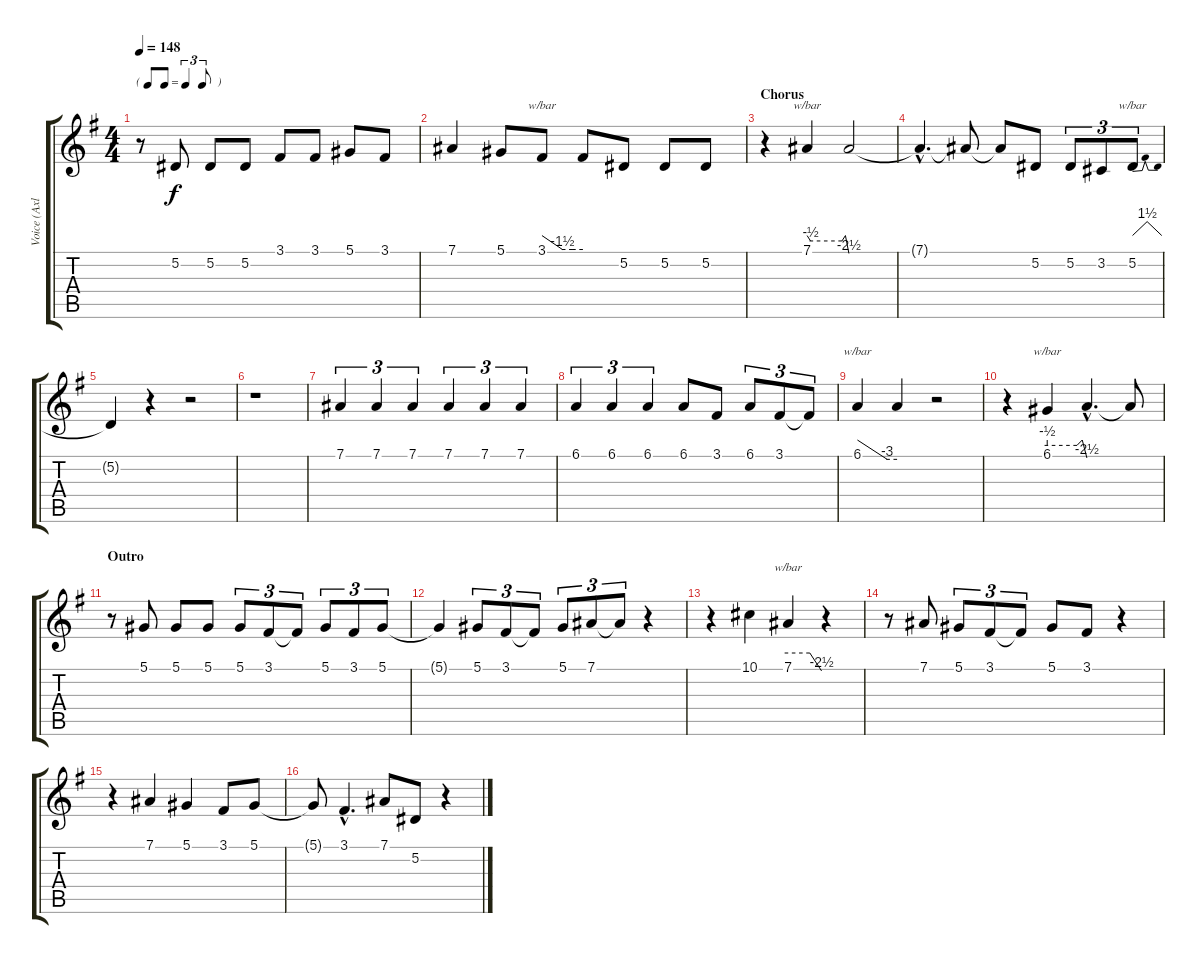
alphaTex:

\track ("Voice (Axl)" "Voice (Axl") {instrument lead2sawtooth}
\staff {score tabs}
\tuning (Eb4 Bb3 Gb3 Db3 Ab2 Eb2) {hide}
\ts (4 4)
\tf triplet8th
\tempo 148
\clef g2
\ks g
r.8{dy f} 5.2.8 5.2.8 5.2.8 3.1.8 3.1.8 5.1.8 3.1.8 |
7.1.4 5.1.8 3.1.8{tbe (custom default 0 0 30 -6 45 -6 60 -6)} 3.1{t}.8 5.2.8 5.2.8 5.2.8 |
\section ("" "Chorus")
r.4 7.1.4{tbe (custom default 0 0 5 -2 50 -2 55 0 60 -10)} 7.1{t}.2 |
7.1{hac t}.4{d} 7.1{t}.8 7.1{t}.8 5.2.8 5.2.8{tu (3 2)} 3.2.8{tu (3 2)} 5.2.8{tu (3 2) tbe (dip default 0 0 30 6 60 0)} |
5.2{t}.4 r.4 r.2 |
r.1 |
7.1.4{tu (3 2)} 7.1.4{tu (3 2)} 7.1.4{tu (3 2)} 7.1.4{tu (3 2)} 7.1.4{tu (3 2)} 7.1.4{tu (3 2)} |
6.1.4{tu (3 2)} 6.1.4{tu (3 2)} 6.1.4{tu (3 2)} 6.1.8 3.1.8 6.1.8{tu (3 2)} 3.1.8{tu (3 2)} 3.1{t}.8{tu (3 2)} |
6.1.4{tbe (custom default 0 0 45 -12 60 -12)} 6.1{t}.4 r.2 |
r.4 6.1.4{tbe (custom default 0 -2 45 -2 53 0 60 -10)} 6.1{hac t}.4{d} 6.1{t}.8 |
\section ("" "Outro")
r.8 5.1.8 5.1.8 5.1.8 5.1.8{tu (3 2)} 3.1.8{tu (3 2)} 3.1{t}.8{tu (3 2)} 5.1.8{tu (3 2)} 3.1.8{tu (3 2)} 5.1.8{tu (3 2)} |
5.1{t}.4 5.1.8{tu (3 2)} 3.1.8{tu (3 2)} 3.1{t}.8{tu (3 2)} 5.1.8{tu (3 2)} 7.1.8{tu (3 2)} 7.1{t}.8{tu (3 2)} r.4 |
r.4 10.1.4 7.1.4{tbe (custom default 0 0 39 0 60 -10)} r.4 |
r.8 7.1.8 5.1.8{tu (3 2)} 3.1.8{tu (3 2)} 3.1{t}.8{tu (3 2)} 5.1.8 3.1.8 r.4 |
r.4 7.1.4 5.1.4 3.1.8 5.1.8 |
5.1{t}.8 3.1{hac}.4{d} 7.1.8 5.2.8 r.4
